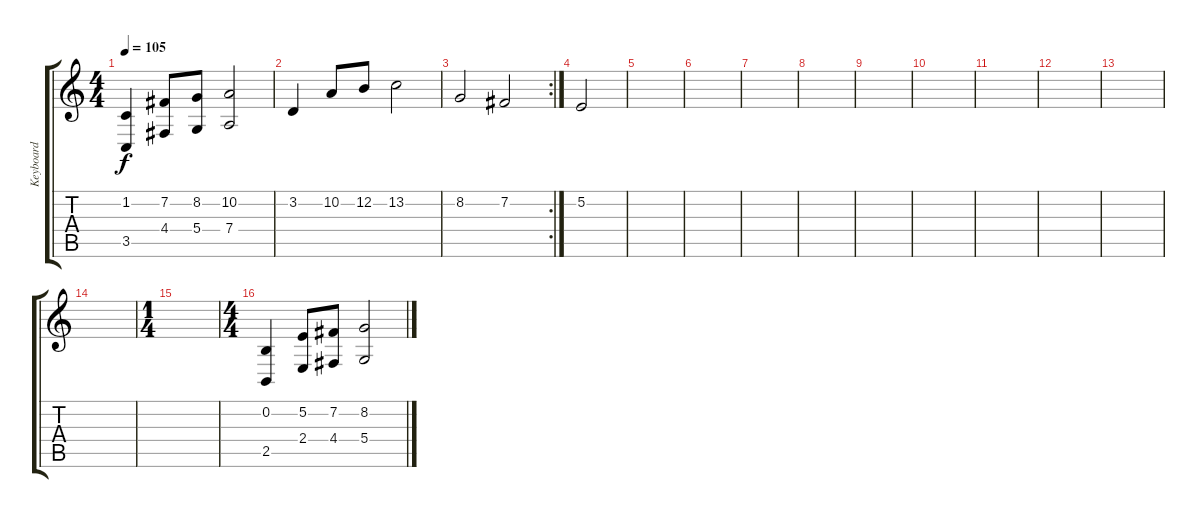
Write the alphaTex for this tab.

\track ("Keyboard" "Keyboard") {instrument pad8sweep}
\staff {score tabs}
\tuning (E4 B3 G3 D3 A2 E2) {hide}
\ts (4 4)
\tempo 105
\clef g2
\ks c
(1.2 3.5).4{dy f} (7.2 4.4).8 (8.2 5.4).8 (10.2 7.4).2 |
3.2.4 10.2.8 12.2.8 13.2.2 |
\rc 2
8.2.2 7.2.2 |
5.2.2 |
|
|
|
|
|
|
|
|
|
|
\ts (1 4)
|
\ts (4 4)
(0.2 2.5).4 (5.2 2.4).8 (7.2 4.4).8 (8.2 5.4).2
